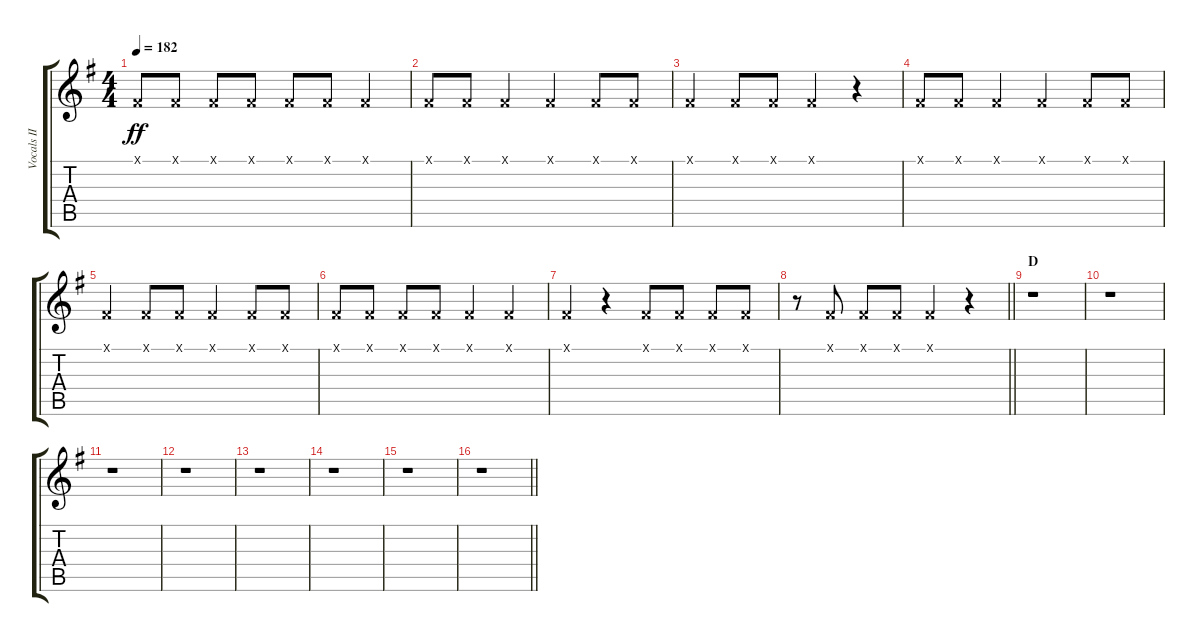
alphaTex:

\track ("Vocals II" "Vocals II") {instrument voiceoohs}
\staff {score tabs}
\tuning (E4 B3 G3 D3 A2 E2) {hide}
\ts (4 4)
\tempo 182
\clef g2
\ks g
2.1{x}.8{dy ff} 2.1{x}.8 2.1{x}.8 2.1{x}.8 2.1{x}.8 2.1{x}.8 2.1{x}.4 |
2.1{x}.8 2.1{x}.8 2.1{x}.4 2.1{x}.4 2.1{x}.8 2.1{x}.8 |
2.1{x}.4 2.1{x}.8 2.1{x}.8 2.1{x}.4 r.4 |
2.1{x}.8 2.1{x}.8 2.1{x}.4 2.1{x}.4 2.1{x}.8 2.1{x}.8 |
2.1{x}.4 2.1{x}.8 2.1{x}.8 2.1{x}.4 2.1{x}.8 2.1{x}.8 |
2.1{x}.8 2.1{x}.8 2.1{x}.8 2.1{x}.8 2.1{x}.4 2.1{x}.4 |
2.1{x}.4 r.4 2.1{x}.8 2.1{x}.8 2.1{x}.8 2.1{x}.8 |
\barLineRight lightlight
r.8 2.1{x}.8 2.1{x}.8 2.1{x}.8 2.1{x}.4 r.4 |
\section ("" "D")
r.1 |
r.1 |
r.1 |
r.1 |
r.1 |
r.1 |
r.1 |
\barLineRight lightlight
r.1
